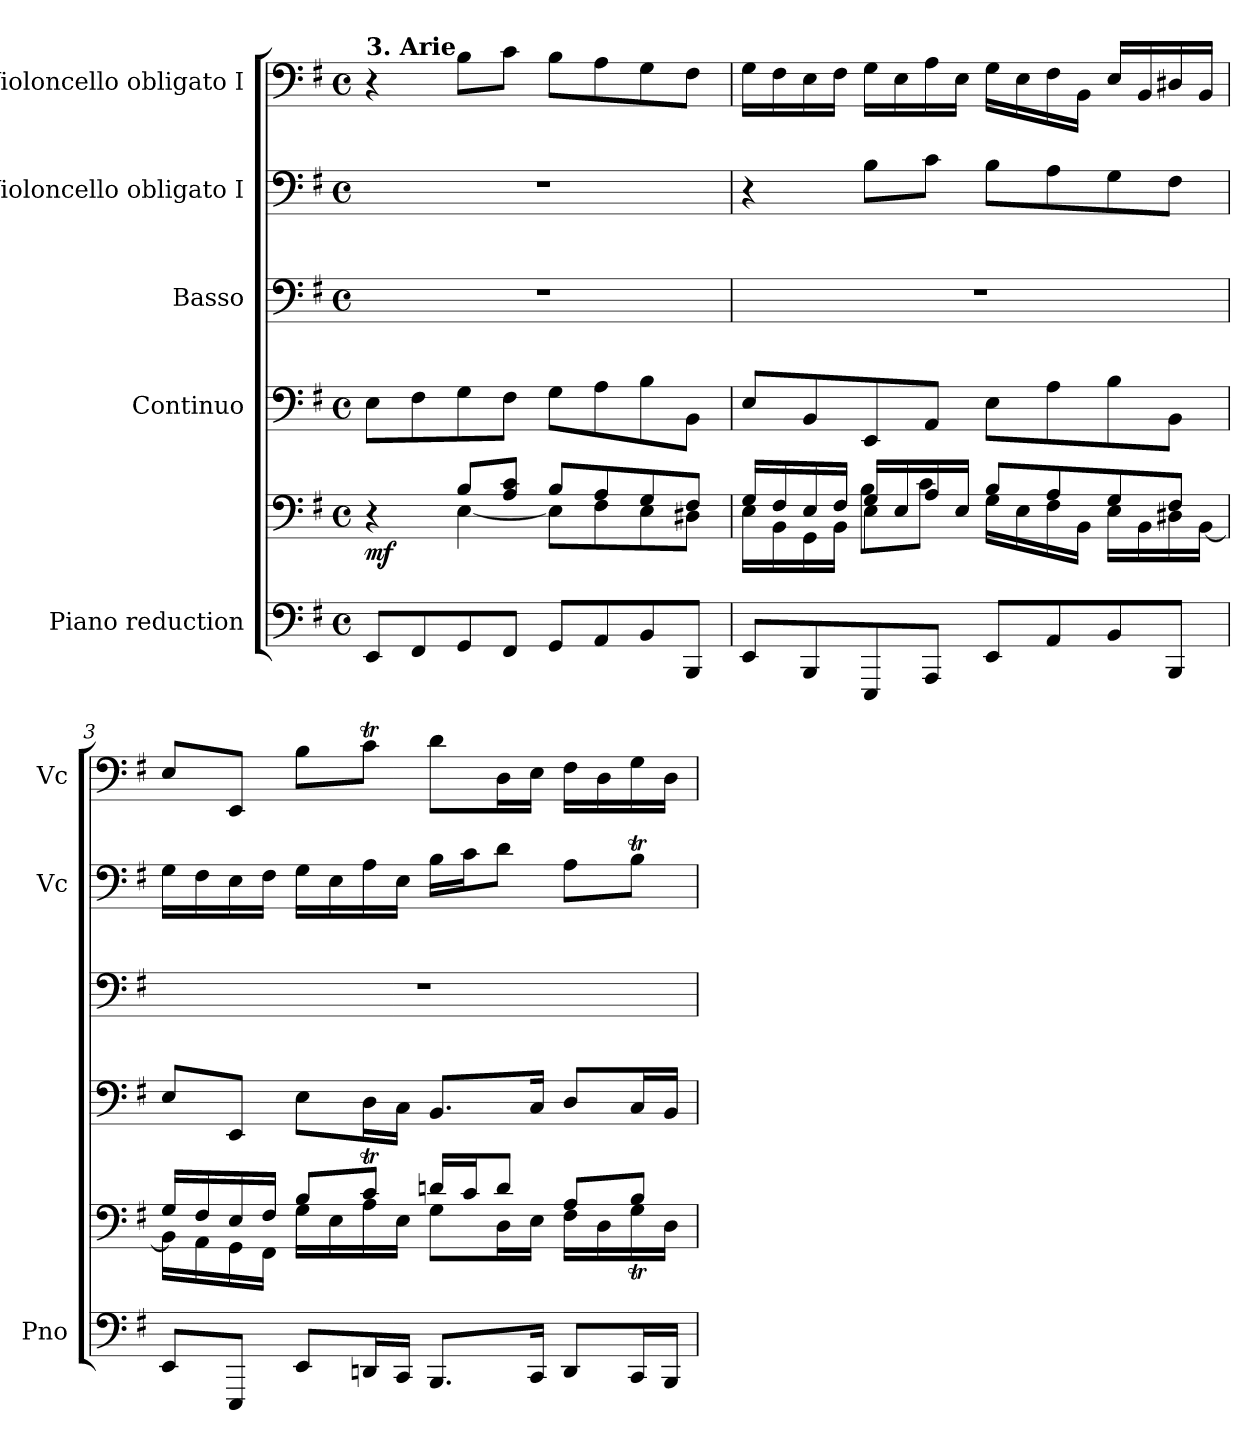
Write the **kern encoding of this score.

**kern	**kern	**dynam	**kern	**kern	**kern	**kern
*part5	*part5	*part5	*part4	*part3	*part2	*part1
*staff6	*staff5	*staff5/6	*staff4	*staff3	*staff2	*staff1
*I"Piano reduction	*	*	*I"Continuo	*I"Basso	*I"Violoncello obligato I	*I"Violoncello obligato I
*I'Pno	*	*	*	*	*I'Vc	*I'Vc
*clefF4	*clefF4	*	*clefF4	*clefF4	*clefF4	*clefF4
*	*	*	*ITrd7c12	*	*	*
*k[f#]	*k[f#]	*	*k[f#]	*k[f#]	*k[f#]	*k[f#]
*M4/4	*M4/4	*	*M4/4	*M4/4	*M4/4	*M4/4
*met(c)	*met(c)	*	*met(c)	*met(c)	*met(c)	*met(c)
=1	=1	=1	=1	=1	=1	=1
*	*^	*	*	*	*	*
!	!	!	!	!	!	!	!LO:TX:a:B:t=3. Arie
!	!	!	!LO:DY:b	!	!	!	!
8EE/L	4r	4ryy	mf	8EE\L	1r	1r	4r
8FF#/	.	.	.	8FF#\	.	.	.
8GG/	8B/L	[4E\	.	8GG\	.	.	8B\L
8FF#/J	8A/ 8c/J	.	.	8FF#\J	.	.	8c\J
8GG/L	8B/L	8E\L]	.	8GG\L	.	.	8B\L
8AA/	8A/	8F#\	.	8AA\	.	.	8A\
8BB/	8G/	8E\	.	8BB\	.	.	8G\
8BBB/J	8F#/J	8D#X\J	.	8BBB\J	.	.	8F#\J
=2	=2	=2	=2	=2	=2	=2	=2
*	*	*^	*	*	*	*	*
8EE/L	16G/LL	16E\LL	4ryy	.	8EE/L	1r	4r	16G\LL
.	16F#/	16BB\	.	.	.	.	.	16F#\
8BBB/	16E/	16GG\	.	.	8BBB/	.	.	16E\
.	16F#/JJ	16BB\JJ	.	.	.	.	.	16F#\JJ
8EEE/	16G/LL	8B\L	4E\	.	8EEE/	.	8B\L	16G\LL
.	16E/	.	.	.	.	.	.	16E\
8AAA/J	16A/	8c\J	.	.	8AAA/J	.	8c\J	16A\
.	16E/JJ	.	.	.	.	.	.	16E\JJ
8EE/L	8B/L	16G\LL	2ryy	.	8EE\L	.	8B\L	16G\LL
.	.	16E\	.	.	.	.	.	16E\
8AA/	8A/	16F#\	.	.	8AA\	.	8A\	16F#\
.	.	16BB\JJ	.	.	.	.	.	16BB\JJ
8BB/	8G/	16E\LL	.	.	8BB\	.	8G\	16E/LL
.	.	16BB\	.	.	.	.	.	16BB/
8BBB/J	8F#/J	16D#X\	.	.	8BBB\J	.	8F#\J	16D#X/
.	.	[16BB\JJ	.	.	.	.	.	16BB/JJ
*	*	*v	*v	*	*	*	*	*
=3	=3	=3	=3	=3	=3	=3	=3
8EE/L	16G/LL	16BB\LL]	.	8EE/L	1r	16G\LL	8E/L
.	16F#/	16AA\	.	.	.	16F#\	.
8EEE/J	16E/	16GG\	.	8EEE/J	.	16E\	8EE/J
.	16F#/JJ	16FF#\JJ	.	.	.	16F#\JJ	.
8EE/L	8B/L	16G\LL	.	8EE\L	.	16G\LL	8B\L
.	.	16E\	.	.	.	16E\	.
16DDn/L	8cT/J	16A\	.	16DD\L	.	16A\	8cT\J
16CC/JJ	.	16E\JJ	.	16CC\JJ	.	16E\JJ	.
8.BBB/L	16dn/LL	8G\L	.	8.BBB/L	.	16B\LL	8d\L
.	16c/J	.	.	.	.	16c\J	.
.	8d/J	16D\L	.	.	.	8d\J	16D\L
16CC/Jk	.	16E\JJ	.	16CC/Jk	.	.	16E\JJ
8DD/L	8A/L	16F#\LL	.	8DD/L	.	8A\L	16F#\LL
.	.	16D\	.	.	.	.	16D\
16CC/L	8B/J	16GT\	.	16CC/L	.	8Bt\J	16G\
16BBB/JJ	.	16D\JJ	.	16BBB/JJ	.	.	16D\JJ
*	*v	*v	*	*	*	*	*
=	=	=	=	=	=	=
*-	*-	*-	*-	*-	*-	*-
